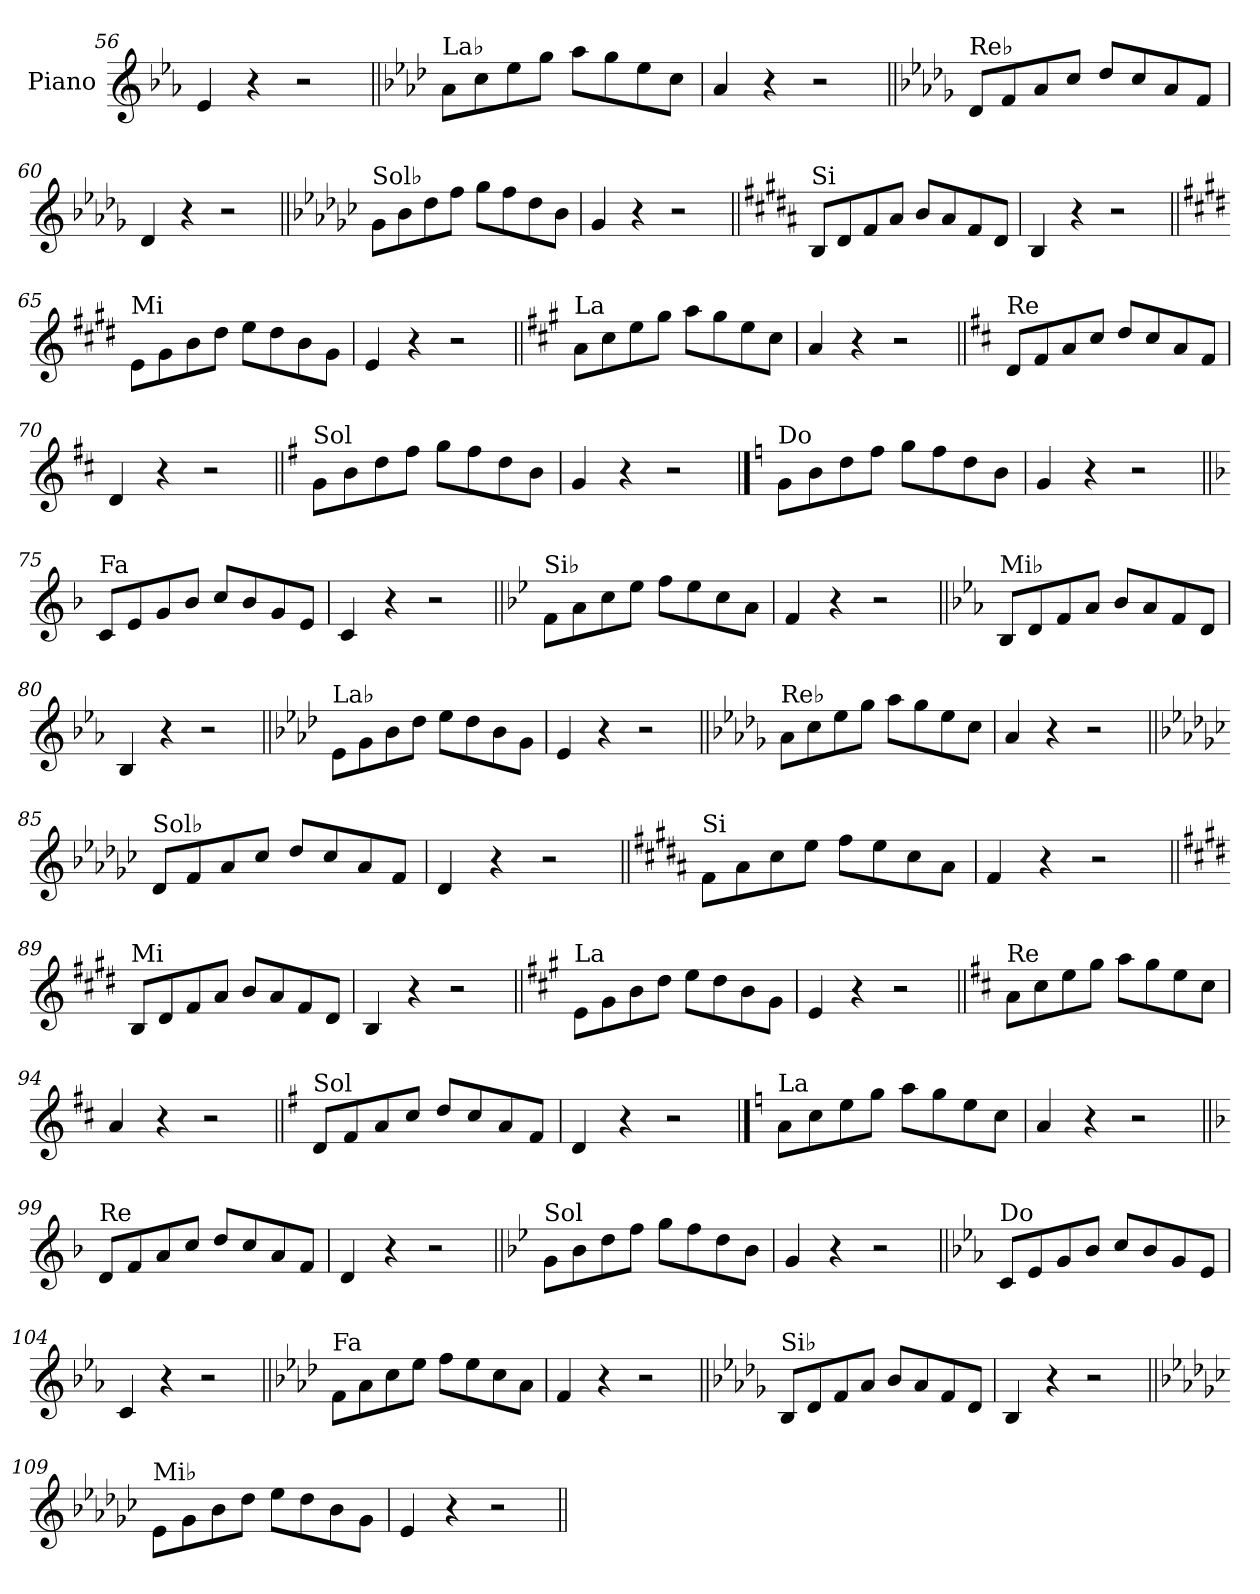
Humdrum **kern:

**kern
*part1
*staff1
*I"Piano
*I'Pno.
*clefG2
*k[b-e-a-]
=56
4e-/
4r
2r
=57||
*k[b-e-a-d-]
!LO:TX:a:t=La♭
8a-\L
8cc\
8ee-\
8gg\J
8aa-\L
8gg\
8ee-\
8cc\J
=58
4a-/
4r
2r
=59||
*k[b-e-a-d-g-]
!LO:TX:a:t=Re♭
8d-/L
8f/
8a-/
8cc/J
8dd-/L
8cc/
8a-/
8f/J
=60
4d-/
4r
2r
!!LO:LB:g=z
=61||
*k[b-e-a-d-g-c-]
!LO:TX:a:t=Sol♭
8g-\L
8b-\
8dd-\
8ff\J
8gg-\L
8ff\
8dd-\
8b-\J
=62
4g-/
4r
2r
=63||
*k[f#c#g#d#a#]
!LO:TX:a:t=Si
8B/L
8d#/
8f#/
8a#/J
8b/L
8a#/
8f#/
8d#/J
=64
4B/
4r
2r
=65||
*k[f#c#g#d#]
!LO:TX:a:t=Mi
8e\L
8g#\
8b\
8dd#\J
8ee\L
8dd#\
8b\
8g#\J
=66
4e/
4r
2r
!!LO:LB:g=z
=67||
*k[f#c#g#]
!LO:TX:a:t=La
8a\L
8cc#\
8ee\
8gg#\J
8aa\L
8gg#\
8ee\
8cc#\J
=68
4a/
4r
2r
=69||
*k[f#c#]
!LO:TX:a:t=Re
8d/L
8f#/
8a/
8cc#/J
8dd/L
8cc#/
8a/
8f#/J
=70
4d/
4r
2r
=71||
*k[f#]
!LO:TX:a:t=Sol
8g\L
8b\
8dd\
8ff#\J
8gg\L
8ff#\
8dd\
8b\J
=72
4g/
4r
2r
!!LO:LB:g=z
==73
*k[]
!LO:TX:a:t=Do
8g\L
8b\
8dd\
8ff\J
8gg\L
8ff\
8dd\
8b\J
=74
4g/
4r
2r
=75||
*k[b-]
!LO:TX:a:t=Fa
8c/L
8e/
8g/
8b-/J
8cc/L
8b-/
8g/
8e/J
=76
4c/
4r
2r
=77||
*k[b-e-]
!LO:TX:a:t=Si♭
8f\L
8a\
8cc\
8ee-\J
8ff\L
8ee-\
8cc\
8a\J
=78
4f/
4r
2r
!!LO:LB:g=z
=79||
*k[b-e-a-]
!LO:TX:a:t=Mi♭
8B-/L
8d/
8f/
8a-/J
8b-/L
8a-/
8f/
8d/J
=80
4B-/
4r
2r
=81||
*k[b-e-a-d-]
!LO:TX:a:t=La♭
8e-\L
8g\
8b-\
8dd-\J
8ee-\L
8dd-\
8b-\
8g\J
=82
4e-/
4r
2r
=83||
*k[b-e-a-d-g-]
!LO:TX:a:t=Re♭
8a-\L
8cc\
8ee-\
8gg-\J
8aa-\L
8gg-\
8ee-\
8cc\J
=84
4a-/
4r
2r
!!LO:LB:g=z
=85||
*k[b-e-a-d-g-c-]
!LO:TX:a:t=Sol♭
8d-/L
8f/
8a-/
8cc-/J
8dd-/L
8cc-/
8a-/
8f/J
=86
4d-/
4r
2r
=87||
*k[f#c#g#d#a#]
!LO:TX:a:t=Si
8f#\L
8a#\
8cc#\
8ee\J
8ff#\L
8ee\
8cc#\
8a#\J
=88
4f#/
4r
2r
=89||
*k[f#c#g#d#]
!LO:TX:a:t=Mi
8B/L
8d#/
8f#/
8a/J
8b/L
8a/
8f#/
8d#/J
=90
4B/
4r
2r
!!LO:LB:g=z
=91||
*k[f#c#g#]
!LO:TX:a:t=La
8e\L
8g#\
8b\
8dd\J
8ee\L
8dd\
8b\
8g#\J
=92
4e/
4r
2r
=93||
*k[f#c#]
!LO:TX:a:t=Re
8a\L
8cc#\
8ee\
8gg\J
8aa\L
8gg\
8ee\
8cc#\J
=94
4a/
4r
2r
=95||
*k[f#]
!LO:TX:a:t=Sol
8d/L
8f#/
8a/
8cc/J
8dd/L
8cc/
8a/
8f#/J
=96
4d/
4r
2r
!!LO:PB:g=z
==97
*k[]
!LO:TX:a:t=La
8a\L
8cc\
8ee\
8gg\J
8aa\L
8gg\
8ee\
8cc\J
=98
4a/
4r
2r
=99||
*k[b-]
!LO:TX:a:t=Re
8d/L
8f/
8a/
8cc/J
8dd/L
8cc/
8a/
8f/J
=100
4d/
4r
2r
=101||
*k[b-e-]
!LO:TX:a:t=Sol
8g\L
8b-\
8dd\
8ff\J
8gg\L
8ff\
8dd\
8b-\J
=102
4g/
4r
2r
!!LO:LB:g=z
=103||
*k[b-e-a-]
!LO:TX:a:t=Do
8c/L
8e-/
8g/
8b-/J
8cc/L
8b-/
8g/
8e-/J
=104
4c/
4r
2r
=105||
*k[b-e-a-d-]
!LO:TX:a:t=Fa
8f\L
8a-\
8cc\
8ee-\J
8ff\L
8ee-\
8cc\
8a-\J
=106
4f/
4r
2r
=107||
*k[b-e-a-d-g-]
!LO:TX:a:t=Si♭
8B-/L
8d-/
8f/
8a-/J
8b-/L
8a-/
8f/
8d-/J
=108
4B-/
4r
2r
!!LO:LB:g=z
=109||
*k[b-e-a-d-g-c-]
!LO:TX:a:t=Mi♭
8e-\L
8g-\
8b-\
8dd-\J
8ee-\L
8dd-\
8b-\
8g-\J
=110
4e-/
4r
2r
=||
*-
